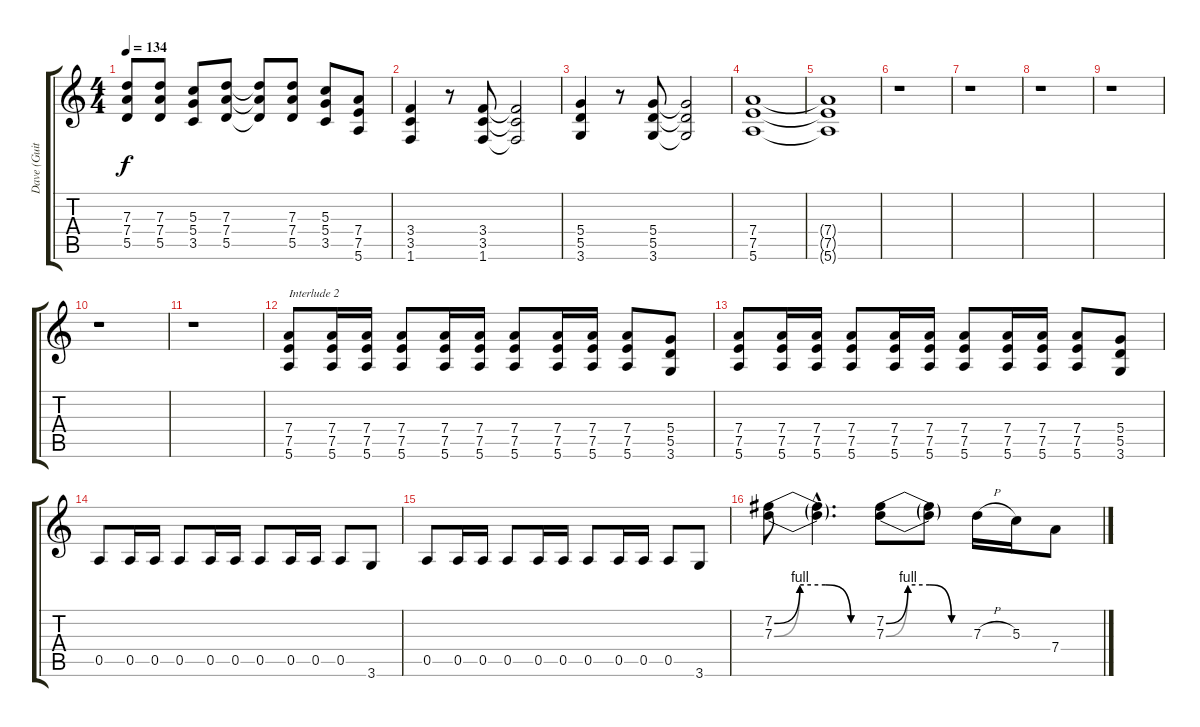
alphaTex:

\track ("Dave (Guitar 1)" "Dave (Guit") {instrument distortionguitar}
\staff {score tabs}
\tuning (E4 B3 G3 D3 A2 E2) {hide}
\ts (4 4)
\tempo 134
\clef g2
\ks c
(7.3 7.4 5.5).8{dy f} (7.3 7.4 5.5).8 (5.3 5.4 3.5).8 (7.3 7.4 5.5).8 (7.3{t} 7.4{t} 5.5{t}).8 (7.3 7.4 5.5).8 (5.3 5.4 3.5).8 (7.4 7.5 5.6).8 |
(3.4 3.5 1.6).4 r.8 (3.4 3.5 1.6).8 (3.4{t} 3.5{t} 1.6{t}).2 |
(5.4 5.5 3.6).4 r.8 (5.4 5.5 3.6).8 (5.4{t} 5.5{t} 3.6{t}).2 |
(7.4 7.5 5.6).1 |
(7.4{t} 7.5{t} 5.6{t}).1 |
r.1 |
r.1 |
r.1 |
r.1 |
r.1 |
r.1 |
(7.4 7.5 5.6).8{txt "Interlude 2"} (7.4 7.5 5.6).16 (7.4 7.5 5.6).16 (7.4 7.5 5.6).8 (7.4 7.5 5.6).16 (7.4 7.5 5.6).16 (7.4 7.5 5.6).8 (7.4 7.5 5.6).16 (7.4 7.5 5.6).16 (7.4 7.5 5.6).8 (5.4 5.5 3.6).8 |
(7.4 7.5 5.6).8 (7.4 7.5 5.6).16 (7.4 7.5 5.6).16 (7.4 7.5 5.6).8 (7.4 7.5 5.6).16 (7.4 7.5 5.6).16 (7.4 7.5 5.6).8 (7.4 7.5 5.6).16 (7.4 7.5 5.6).16 (7.4 7.5 5.6).8 (5.4 5.5 3.6).8 |
0.5.8 0.5.16 0.5.16 0.5.8 0.5.16 0.5.16 0.5.8 0.5.16 0.5.16 0.5.8 3.6.8 |
0.5.8 0.5.16 0.5.16 0.5.8 0.5.16 0.5.16 0.5.8 0.5.16 0.5.16 0.5.8 3.6.8 |
(7.2{be (custom 0 0 15 4 30 4 45 0 60 0)} 7.3{be (custom 0 0 15 4 30 4 45 0 60 0)}).8 (7.2{hac t} 7.3{hac t}).4{d} (7.2{be (custom 0 0 15 4 30 4 45 0 60 0)} 7.3{be (custom 0 0 15 4 30 4 45 0 60 0)}).8 (7.2{t} 7.3{t}).8 7.3{h}.16 5.3.16 7.4.8
